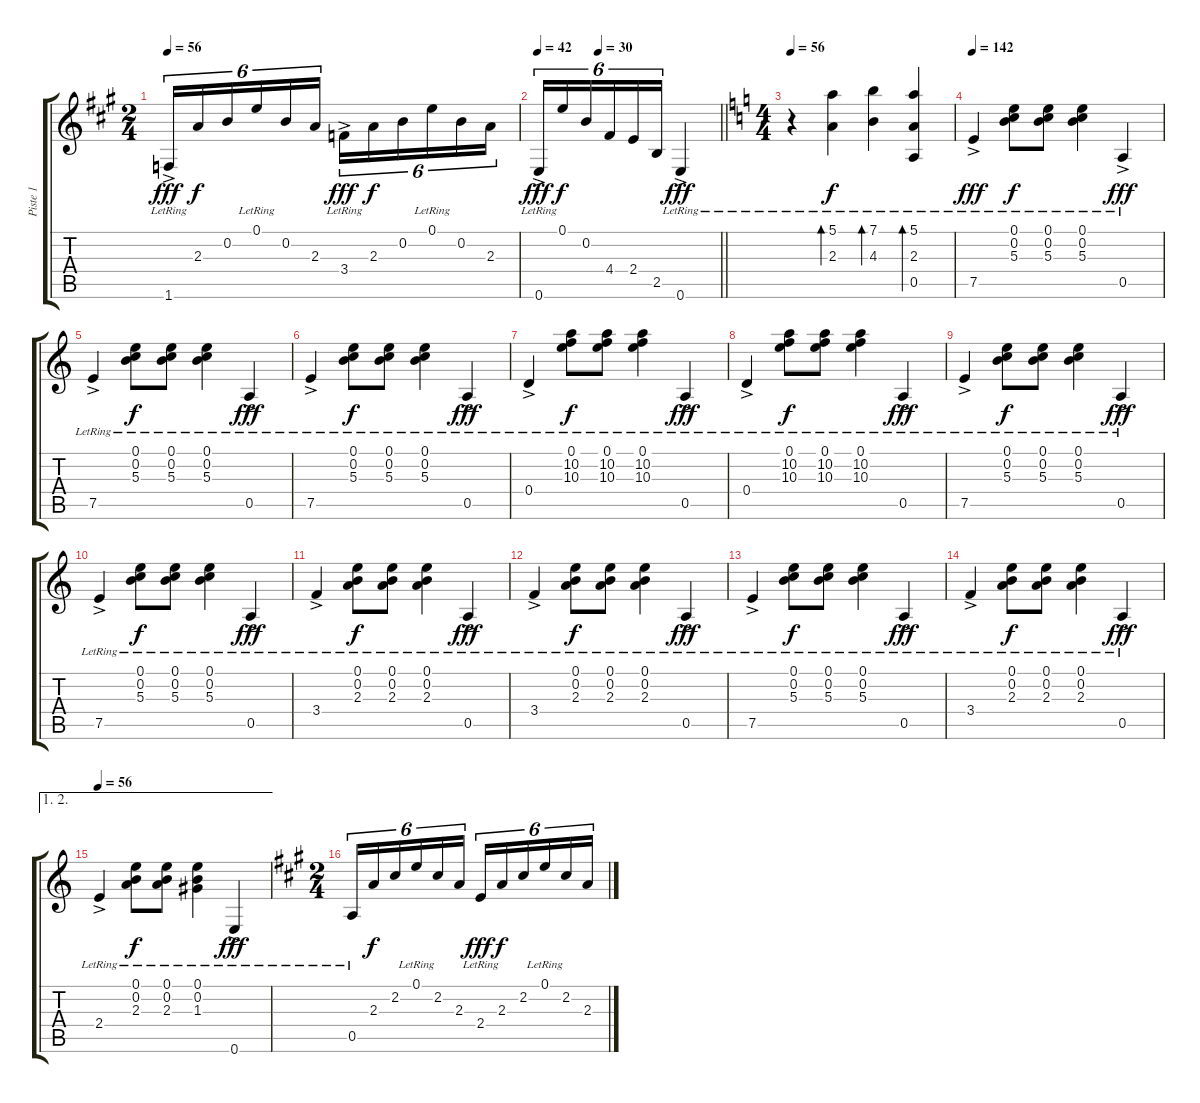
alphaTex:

\track ("Piste 1" "Piste 1") {instrument acousticguitarnylon}
\staff {score tabs}
\tuning (E4 B3 G3 D3 A2 E2) {hide}
\ts (2 4)
\tempo 56
\clef g2
\ks a
1.6{ac lr}.16{tu (6 4) dy fff} 2.3.16{tu (6 4) dy f} 0.2.16{tu (6 4)} 0.1{lr}.16{tu (6 4)} 0.2.16{tu (6 4)} 2.3.16{tu (6 4)} 3.4{ac lr}.16{tu (6 4) dy fff} 2.3.16{tu (6 4) dy f} 0.2.16{tu (6 4)} 0.1{lr}.16{tu (6 4)} 0.2.16{tu (6 4)} 2.3.16{tu (6 4)} |
\tempo 42
\tempo (30 0.3333333333333333)
\barLineRight lightlight
0.6{ac lr}.16{tu (6 4) dy fff} 0.1{lr}.16{tu (6 4) dy f} 0.2.16{tu (6 4)} 4.4.16{tu (6 4)} 2.4.16{tu (6 4)} 2.5.16{tu (6 4)} 0.6{ac lr}.4{dy fff} |
\ts (4 4)
\tempo 56
\ks aminor
r.4 (5.1{lr} 2.3{lr}).4{bd 480 dy f} (7.1{lr} 4.3{lr}).4{bd 480} (5.1{lr} 2.3{lr} 0.5).4{bd 480} |
\tempo 142
7.5{ac lr}.4{dy fff} (0.1{lr} 0.2{lr} 5.3{lr}).8{dy f} (0.1{lr} 0.2{lr} 5.3{lr}).8 (0.1{lr} 0.2{lr} 5.3{lr}).4 0.5{ac lr}.4{dy fff} |
7.5{ac lr}.4 (0.1{lr} 0.2{lr} 5.3{lr}).8{dy f} (0.1{lr} 0.2{lr} 5.3{lr}).8 (0.1{lr} 0.2{lr} 5.3{lr}).4 0.5{ac lr}.4{dy fff} |
7.5{ac lr}.4 (0.1{lr} 0.2{lr} 5.3{lr}).8{dy f} (0.1{lr} 0.2{lr} 5.3{lr}).8 (0.1{lr} 0.2{lr} 5.3{lr}).4 0.5{ac lr}.4{dy fff} |
0.4{ac lr}.4 (0.1{lr} 10.2{lr} 10.3{lr}).8{dy f} (0.1{lr} 10.2{lr} 10.3{lr}).8 (0.1{lr} 10.2{lr} 10.3{lr}).4 0.5{ac lr}.4{dy fff} |
0.4{ac lr}.4 (0.1{lr} 10.2{lr} 10.3{lr}).8{dy f} (0.1{lr} 10.2{lr} 10.3{lr}).8 (0.1{lr} 10.2{lr} 10.3{lr}).4 0.5{ac lr}.4{dy fff} |
7.5{ac lr}.4 (0.1{lr} 0.2{lr} 5.3{lr}).8{dy f} (0.1{lr} 0.2{lr} 5.3{lr}).8 (0.1{lr} 0.2{lr} 5.3{lr}).4 0.5{ac lr}.4{dy fff} |
7.5{ac lr}.4 (0.1{lr} 0.2{lr} 5.3{lr}).8{dy f} (0.1{lr} 0.2{lr} 5.3{lr}).8 (0.1{lr} 0.2{lr} 5.3{lr}).4 0.5{ac lr}.4{dy fff} |
3.4{ac lr}.4 (0.1{lr} 0.2{lr} 2.3{lr}).8{dy f} (0.1{lr} 0.2{lr} 2.3{lr}).8 (0.1{lr} 0.2{lr} 2.3{lr}).4 0.5{ac lr}.4{dy fff} |
3.4{ac lr}.4 (0.1{lr} 0.2{lr} 2.3{lr}).8{dy f} (0.1{lr} 0.2{lr} 2.3{lr}).8 (0.1{lr} 0.2{lr} 2.3{lr}).4 0.5{ac lr}.4{dy fff} |
7.5{ac lr}.4 (0.1{lr} 0.2{lr} 5.3{lr}).8{dy f} (0.1{lr} 0.2{lr} 5.3{lr}).8 (0.1{lr} 0.2{lr} 5.3{lr}).4 0.5{ac lr}.4{dy fff} |
3.4{ac lr}.4 (0.1{lr} 0.2{lr} 2.3{lr}).8{dy f} (0.1{lr} 0.2{lr} 2.3{lr}).8 (0.1{lr} 0.2{lr} 2.3{lr}).4 0.5{ac lr}.4{dy fff} |
\ae (1 2)
\tempo 56
2.4{ac lr}.4 (0.1{lr} 0.2{lr} 2.3{lr}).8{dy f} (0.1{lr} 0.2{lr} 2.3{lr}).8 (0.1{lr} 0.2{lr} 1.3{lr}).4 0.6{ac lr}.4{dy fff} |
\ts (2 4)
\ks a
0.5{lr}.16{tu (6 4)} 2.3.16{tu (6 4) dy f} 2.2.16{tu (6 4)} 0.1{lr}.16{tu (6 4)} 2.2.16{tu (6 4)} 2.3.16{tu (6 4)} 2.4{lr}.16{tu (6 4) dy fff} 2.3.16{tu (6 4) dy f} 2.2.16{tu (6 4)} 0.1{lr}.16{tu (6 4)} 2.2.16{tu (6 4)} 2.3.16{tu (6 4)}
